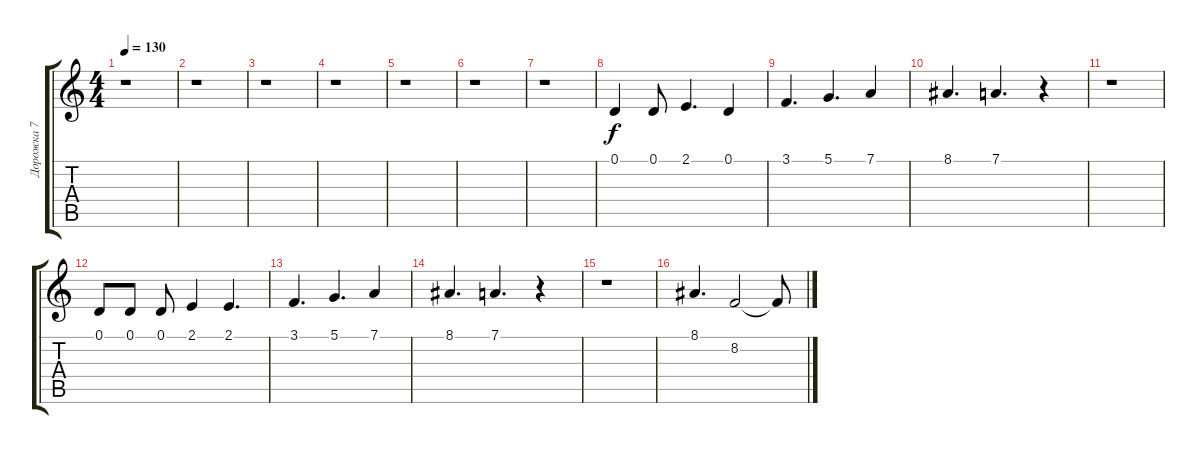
\track ("Дорожка 7" "Дорожка 7") {instrument stringensemble1}
\staff {score tabs}
\tuning (D4 A3 F3 C3 G2 D2) {hide}
\ts (4 4)
\tempo 130
\clef g2
\ks c
r.1{dy f instrument stringensemble1} |
r.1 |
r.1 |
r.1 |
r.1 |
r.1 |
r.1 |
0.1.4 0.1.8 2.1.4{d} 0.1.4 |
3.1.4{d} 5.1.4{d} 7.1.4 |
8.1.4{d} 7.1.4{d} r.4 |
r.1 |
0.1.8 0.1.8 0.1.8 2.1.4 2.1.4{d} |
3.1.4{d} 5.1.4{d} 7.1.4 |
8.1.4{d} 7.1.4{d} r.4 |
r.1 |
8.1.4{d} 8.2.2 8.2{t}.8
